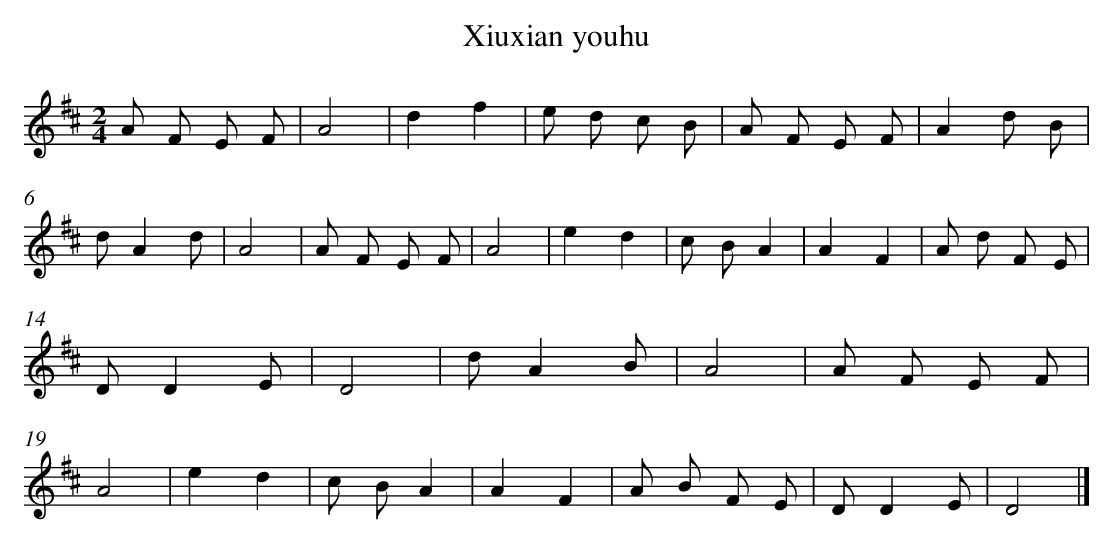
X:1
T: Xiuxian youhu
L: 1/8
M: 2/4
K: D
A F E F [I:setbarnb 1]|
A4 |
d2f2 |
e d c B |
A F E F |
A2d B |
dA2d |
A4 |
A F E F |
A4 |
e2d2 |
c BA2 |
A2F2 |
A d F E |
DD2E |
D4 |
dA2B |
A4 |
A F E F |
A4 |
e2d2 |
c BA2 |
A2F2 |
A B F E |
DD2E |
D4 |]
